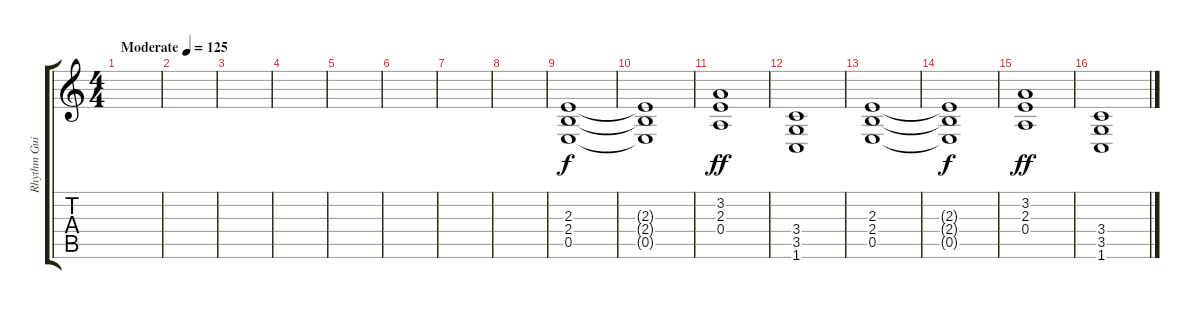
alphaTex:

\track ("Rhythm Guitar" "Rhythm Gui") {instrument distortionguitar}
\staff {score tabs}
\tuning (B3 Gb3 D3 A2 E2 B1) {hide}
\ts (4 4)
\tempo (125 "Moderate")
\clef g2
\ks c
|
|
|
|
|
|
|
|
(2.3 2.4 0.5).1 |
(2.3{t} 2.4{t} 0.5{t}).1{dy f} |
(3.2 2.3 0.4).1{dy ff} |
(3.4 3.5 1.6).1 |
(2.3 2.4 0.5).1 |
(2.3{t} 2.4{t} 0.5{t}).1{dy f} |
(3.2 2.3 0.4).1{dy ff} |
(3.4 3.5 1.6).1
